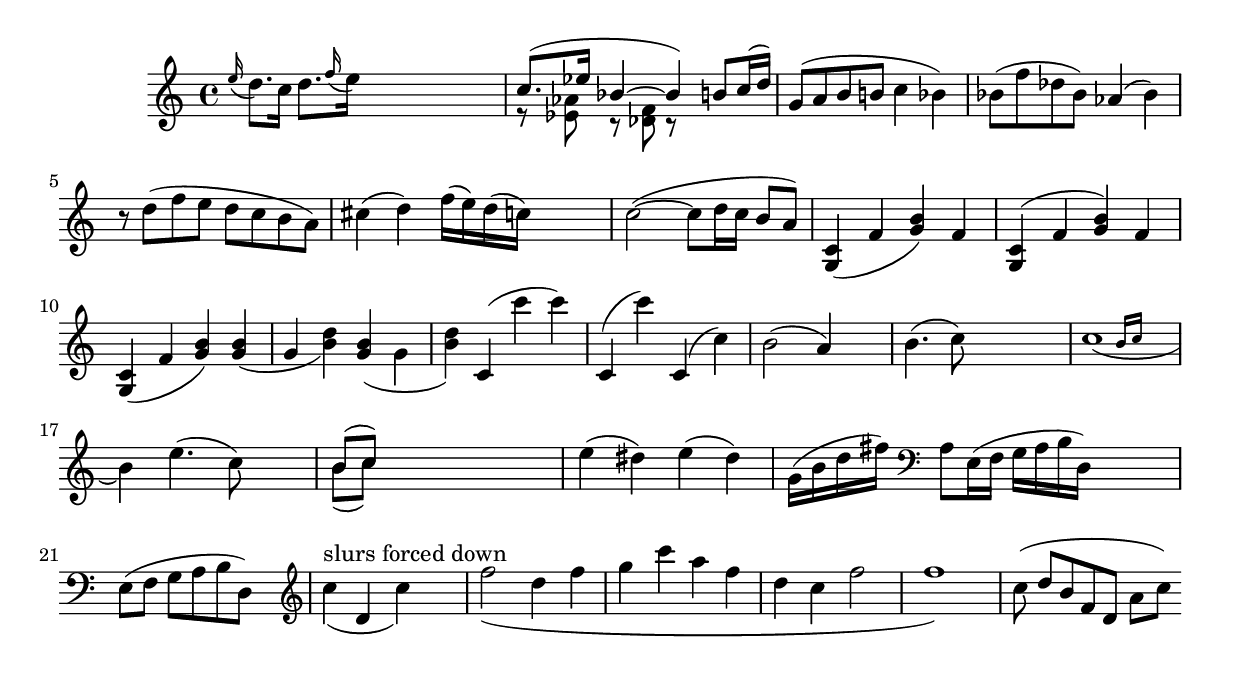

\header {

    texidoc = "Slur formatting is based on scoring. A large number of
    slurs are generated. Each esthetic aspect gets demerits, the best
    configuration (with least demerits) wins. This must be tested in
    one big file, since changing one score parameter for one situation
    may affect several other situations.

    Tunable parameters are in @file{scm/slur.scm}. 
"

}

\version "2.6.0"
\layout {
    raggedright = ##t
%    #(define debug-slur-scoring #t)
}

%% help lilypond-book
%% \score

\relative {
  
    \grace e=''16( d8.[) c16]
    d=''8.[ \grace f16( e16)]
    s2
    << {c=''8.([ es16] bes4~bes )}
       \\
       {r8  <as es> r <f des> r }
    >>
    \new Voice { \voiceOne b='8[ c16( d])  }
    g='8[( a b b! ]  c4  bes) 
    bes='8( f' des bes) as4( bes)
    r8 d( f e d c b a)
    cis=''4( d)  f'=''16( e)    d( c)
    s4
    
    c'=''2(~c8 d16 c b8 a)
    
    <c=' g>4 ( f <g b>) f
    <c g>^( f <g b>) f
    <c g>_( f <g b>)
    <g b>_( g  <b d>)
    <g b>_( \stemDown g \stemNeutral  <b d>)
    c,='^( c'' c) 
    c,,^( c'')
    c,,^( c')
    | b='2( a4) s4
    | b='4.( c8) s2
    | << c=''1_(
       { s2 \grace { b16[ c] } } >>
    \break
    b4)
    e=''4.( c8) s4
    | << { b='8[( c]) } \\
	 { b='8[( c]) }>>

    
    s2.|
    e4( dis4)
    e4( dis4) 
    g='16( b d fis)
    \clef bass a=8[ e16(f] g[ a b d,)]  s4 | \break
    e=8[( f] g[ a b d,)]  s4 |
    
    \clef treble
    \new Voice {
	\slurDown
	c=''4(^"slurs forced down"  d, c') s4
	f=''2( d4 f | g c a f | d c f2 | f1) |
    }

%    \override Slur #'eccentricity = #-2
    c=''8 ( d[ b f d] a'[ c])
}

